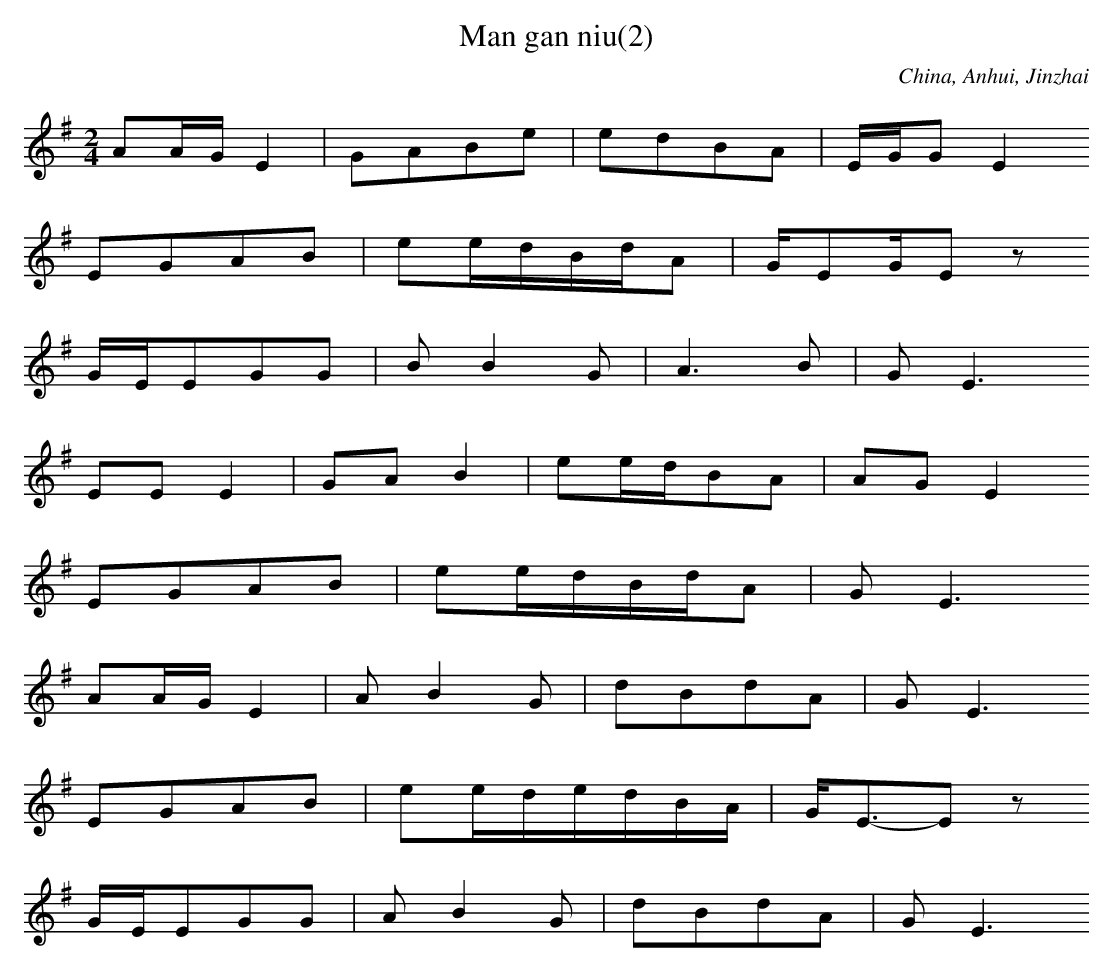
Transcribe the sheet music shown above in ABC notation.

X:1
T: Man gan niu(2)
O: China, Anhui, Jinzhai
M: 2/4
L: 1/16
K: G
A2AGE4 | G2A2B2e2 | e2d2B2A2 | EGG2E4
E2G2A2B2 | e2edBdA2 | GE2GE2z2
GEE2G2G2 | B2B4G2 | A6B2 | G2E6
E2E2E4 | G2A2B4 | e2edB2A2 | A2G2E4
E2G2A2B2 | e2edBdA2 | G2E6
A2AGE4 | A2B4G2 | d2B2d2A2 | G2E6
E2G2A2B2 | e2ededBA | GE3-E2z2
GEE2G2G2 | A2B4G2 | d2B2d2A2 | G2E6
